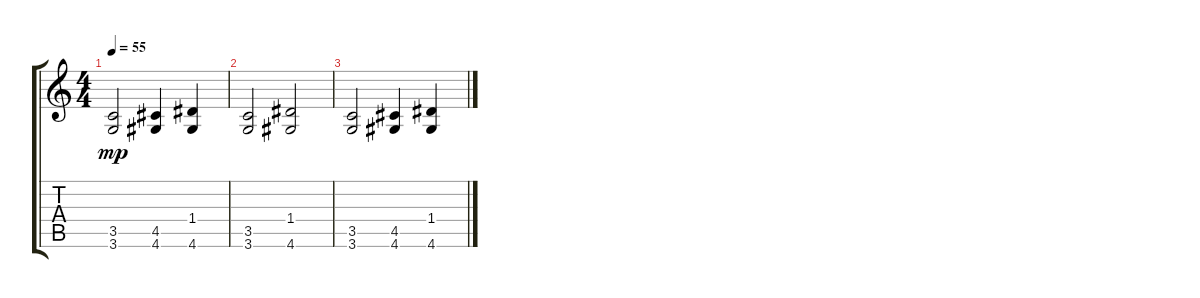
\track "" {instrument distortionguitar}
\staff {score tabs}
\tuning (E4 B3 G3 D3 A2 E2) {hide}
\ts (4 4)
\tempo 55
\clef g2
\ks c
(3.5 3.6).2{dy mp} (4.5 4.6).4 (1.4 4.6).4 |
(3.5 3.6).2 (1.4 4.6).2 |
(3.5 3.6).2 (4.5 4.6).4 (1.4 4.6).4
